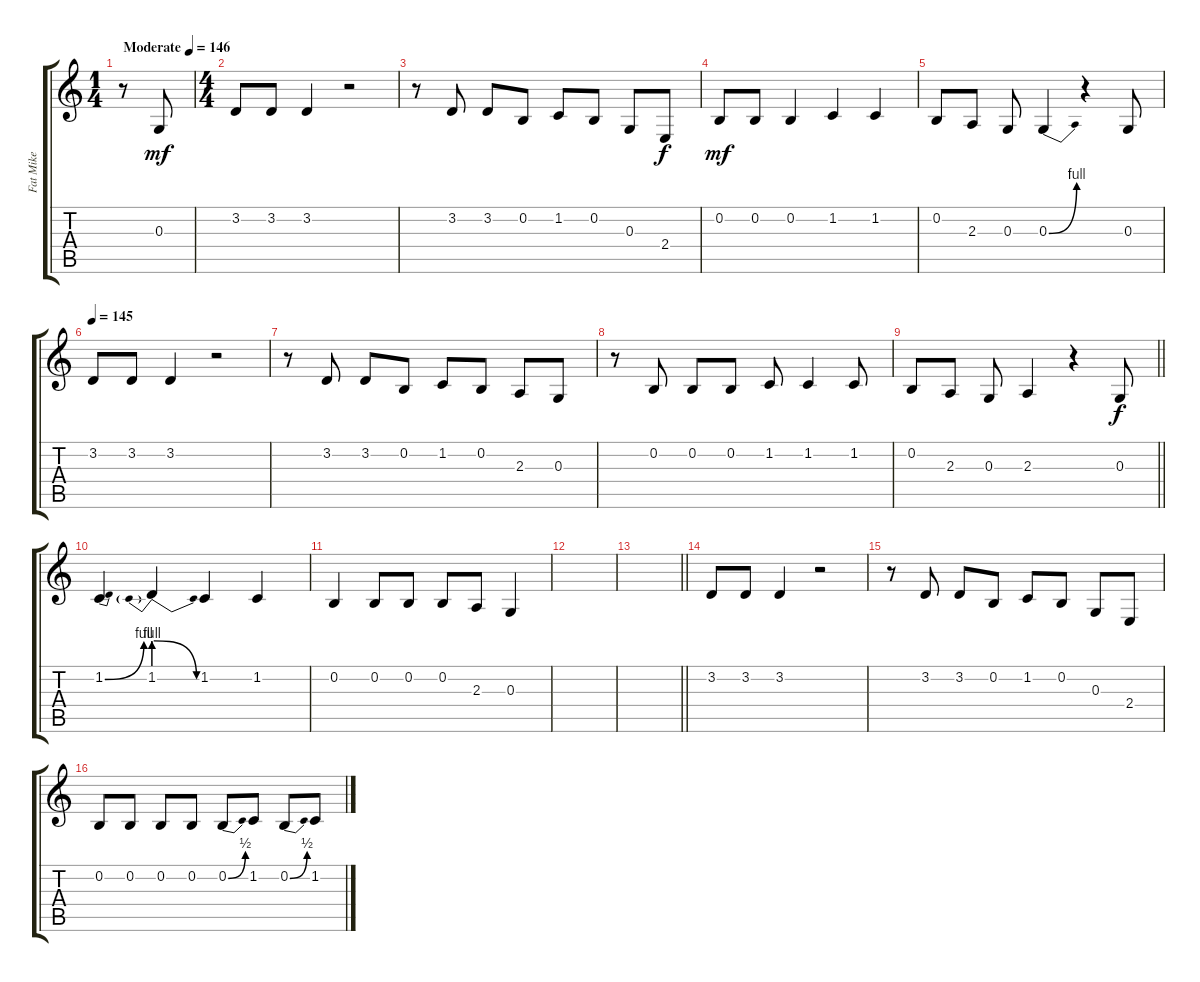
\track ("Fat Mike" "Fat Mike") {instrument bassoon}
\staff {score tabs}
\tuning (E4 B3 G3 D3 A2 E2) {hide}
\ts (1 4)
\tempo (146 "Moderate")
\clef g2
\ks c
r.8{dy mf instrument bassoon} 0.3.8 |
\ts (4 4)
3.2.8 3.2.8 3.2.4 r.2 |
r.8 3.2.8 3.2.8 0.2.8 1.2.8 0.2.8 0.3.8 2.4.8{dy f} |
0.2.8{dy mf} 0.2.8 0.2.4 1.2.4 1.2.4 |
0.2.8 2.3.8 0.3.8 0.3{be (bend 0 0 60 4)}.4 r.4 0.3.8 |
\tempo 145
3.2.8 3.2.8 3.2.4 r.2 |
r.8 3.2.8 3.2.8 0.2.8 1.2.8 0.2.8 2.3.8 0.3.8 |
r.8 0.2.8 0.2.8 0.2.8 1.2.8 1.2.4 1.2.8 |
\barLineRight lightlight
0.2.8 2.3.8 0.3.8 2.3.4 r.4 0.3.8{dy f} |
\section ("" "")
1.2{be (bend 0 0 60 4)}.4 1.2{be (prebendrelease 0 4 60 0)}.4 1.2.4 1.2.4 |
0.2.4 0.2.8 0.2.8 0.2.8 2.3.8 0.3.4 |
|
\barLineRight lightlight
|
\section ("" "")
3.2.8 3.2.8 3.2.4 r.2 |
r.8 3.2.8 3.2.8 0.2.8 1.2.8 0.2.8 0.3.8 2.4.8 |
0.2.8 0.2.8 0.2.8 0.2.8 0.2{be (bend 0 0 60 2)}.8 1.2.8 0.2{be (bend 0 0 60 2)}.8 1.2.8
